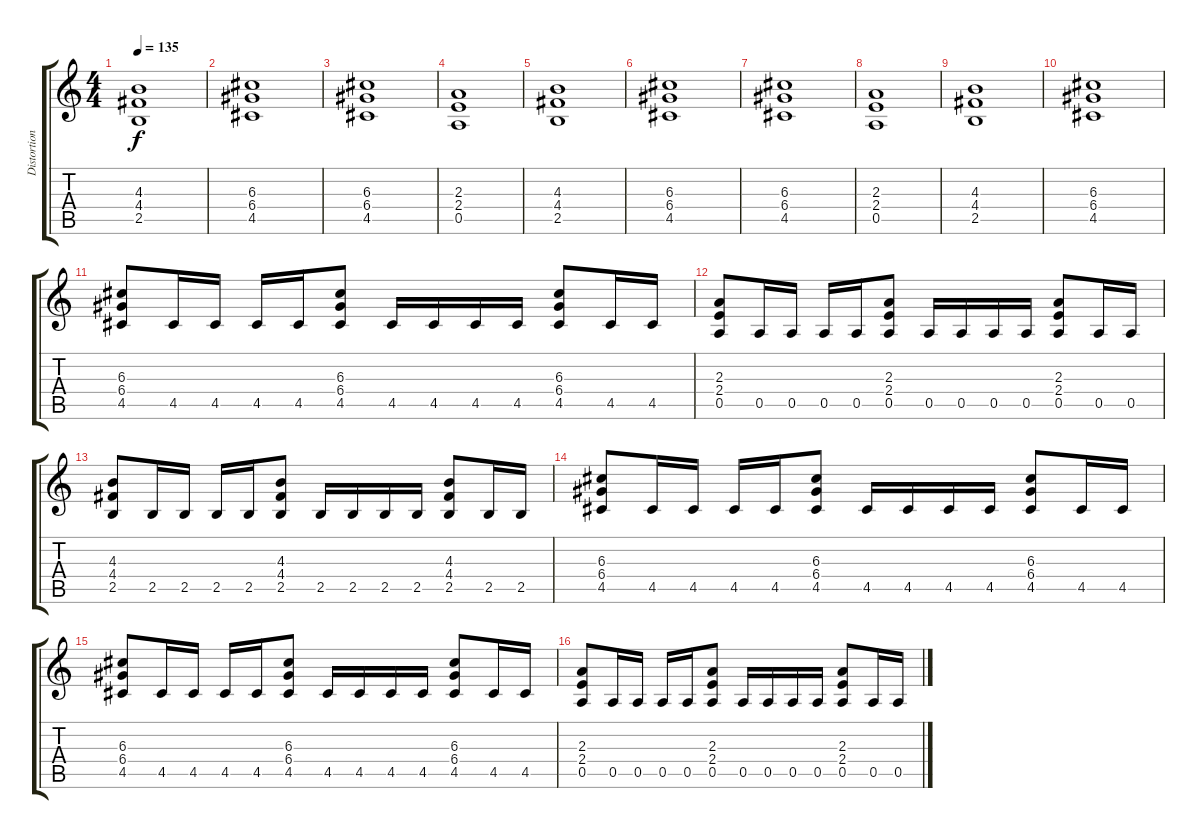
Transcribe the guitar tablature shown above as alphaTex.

\track ("Distortion I (ritim)" "Distortion") {instrument distortionguitar}
\staff {score tabs}
\tuning (E4 B3 G3 D3 A2 E2) {hide}
\ts (4 4)
\tempo 135
\clef g2
\ks c
(4.3 4.4 2.5).1{dy f} |
(6.3 6.4 4.5).1 |
(6.3 6.4 4.5).1 |
(2.3 2.4 0.5).1 |
(4.3 4.4 2.5).1 |
(6.3 6.4 4.5).1 |
(6.3 6.4 4.5).1 |
(2.3 2.4 0.5).1 |
(4.3 4.4 2.5).1 |
(6.3 6.4 4.5).1 |
(6.3 6.4 4.5).8 4.5.16 4.5.16 4.5.16 4.5.16 (6.3 6.4 4.5).8 4.5.16 4.5.16 4.5.16 4.5.16 (6.3 6.4 4.5).8 4.5.16 4.5.16 |
(2.3 2.4 0.5).8 0.5.16 0.5.16 0.5.16 0.5.16 (2.3 2.4 0.5).8 0.5.16 0.5.16 0.5.16 0.5.16 (2.3 2.4 0.5).8 0.5.16 0.5.16 |
(4.3 4.4 2.5).8 2.5.16 2.5.16 2.5.16 2.5.16 (4.3 4.4 2.5).8 2.5.16 2.5.16 2.5.16 2.5.16 (4.3 4.4 2.5).8 2.5.16 2.5.16 |
(6.3 6.4 4.5).8 4.5.16 4.5.16 4.5.16 4.5.16 (6.3 6.4 4.5).8 4.5.16 4.5.16 4.5.16 4.5.16 (6.3 6.4 4.5).8 4.5.16 4.5.16 |
(6.3 6.4 4.5).8 4.5.16 4.5.16 4.5.16 4.5.16 (6.3 6.4 4.5).8 4.5.16 4.5.16 4.5.16 4.5.16 (6.3 6.4 4.5).8 4.5.16 4.5.16 |
(2.3 2.4 0.5).8 0.5.16 0.5.16 0.5.16 0.5.16 (2.3 2.4 0.5).8 0.5.16 0.5.16 0.5.16 0.5.16 (2.3 2.4 0.5).8 0.5.16 0.5.16
